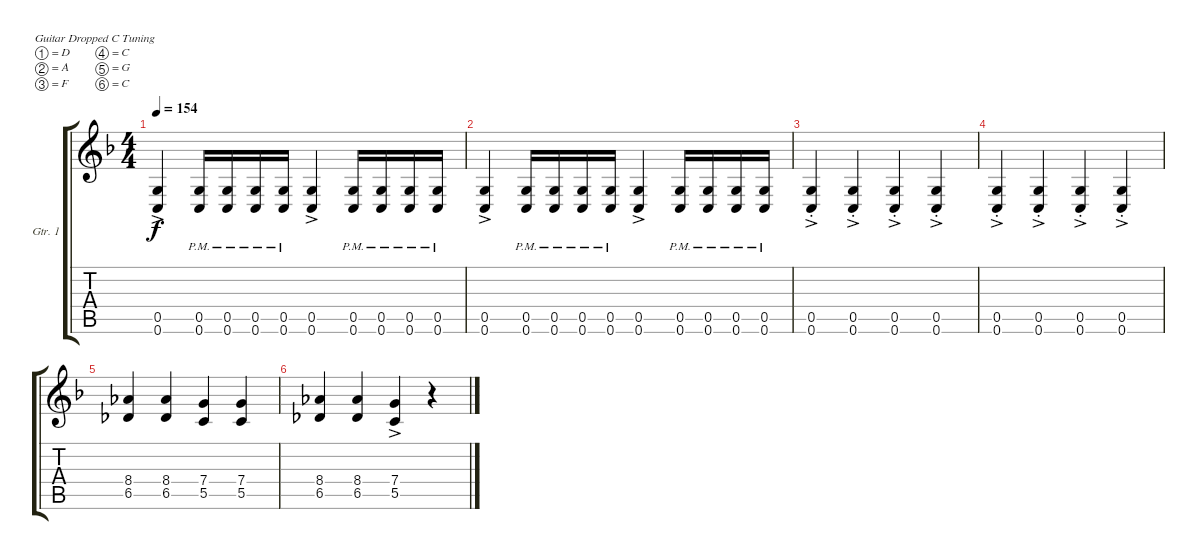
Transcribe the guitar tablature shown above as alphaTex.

\defaultSystemsLayout 4
\bracketExtendMode groupsimilarinstruments
\firstSystemTrackNameOrientation horizontal
\otherSystemsTrackNameOrientation horizontal
\track ("Electric Guitar" "Gtr. 1") {instrument distortionguitar}
\staff {score tabs}
\tuning (D4 A3 F3 C3 G2 C2)
\ts (4 4)
\tempo 154
\clef g2
\ks f
(0.5{ac} 0.6{ac}).4{dy f} (0.6{pm} 0.5{pm}).16 (0.6{pm} 0.5{pm}).16 (0.6{pm} 0.5{pm}).16 (0.6{pm} 0.5{pm}).16 (0.6{ac} 0.5{ac}).4 (0.6{pm} 0.5{pm}).16 (0.6{pm} 0.5{pm}).16 (0.6{pm} 0.5{pm}).16 (0.6{pm} 0.5{pm}).16 |
(0.5{ac} 0.6{ac}).4 (0.6{pm} 0.5{pm}).16 (0.6{pm} 0.5{pm}).16 (0.6{pm} 0.5{pm}).16 (0.6{pm} 0.5{pm}).16 (0.6{ac} 0.5{ac}).4 (0.6{pm} 0.5{pm}).16 (0.6{pm} 0.5{pm}).16 (0.6{pm} 0.5{pm}).16 (0.6{pm} 0.5{pm}).16 |
(0.6{ac st} 0.5{ac st}).4 (0.6{ac st} 0.5{ac st}).4 (0.6{ac st} 0.5{ac st}).4 (0.6{ac st} 0.5{ac st}).4 |
(0.6{ac st} 0.5{ac st}).4 (0.6{ac st} 0.5{ac st}).4 (0.6{ac st} 0.5{ac st}).4 (0.6{ac st} 0.5{ac st}).4 |
(6.5 8.4).4 (8.4 6.5).4 (5.5 7.4).4 (7.4 5.5).4 |
(6.5 8.4).4 (8.4 6.5).4 (5.5{ac} 7.4{ac}).4 r.4
